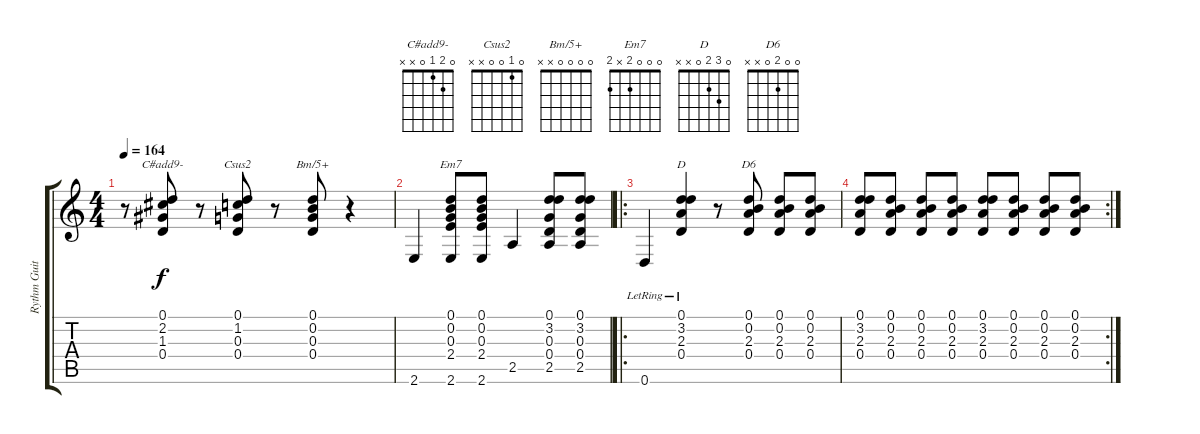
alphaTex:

\track ("Rythm Guitar 1" "Rythm Guit") {instrument acousticguitarnylon}
\staff {score tabs}
\tuning (D4 B3 G3 D3 G2 D2) {hide}
\chord ("C#add9-" 0 2 1 0 x x)
\chord ("Csus2" 0 1 0 0 x x)
\chord ("Bm/5+" 0 0 0 0 x x)
\chord ("Em7" 0 0 0 2 x 2)
\chord ("D" 0 3 2 0 x x)
\chord ("D6" 0 0 2 0 x x)
\ts (4 4)
\tempo 164
\clef g2
\ks c
r.8{dy f} (0.1 2.2 1.3 0.4).8{ch "C#add9-"} r.8 (0.1 1.2 0.3 0.4).8{ch "Csus2"} r.8 (0.1 0.2 0.3 0.4).8{ch "Bm/5+"} r.4 |
2.6.4 (0.1 0.2 0.3 2.4 2.6).8{ch "Em7"} (0.1 0.2 0.3 2.4 2.6).8 2.5.4 (0.1 3.2 0.3 0.4 2.5).8 (0.1 3.2 0.3 0.4 2.5).8 |
\ro
0.6{lr}.4 (0.1{lr} 3.2{lr} 2.3{lr} 0.4{lr}).4{ch "D"} r.8 (0.1 0.2 2.3 0.4).8{ch "D6"} (0.1 0.2 2.3 0.4).8 (0.1 0.2 2.3 0.4).8 |
\rc 2
(0.1 3.2 2.3 0.4).8 (0.1 0.2 2.3 0.4).8 (0.1 0.2 2.3 0.4).8 (0.1 0.2 2.3 0.4).8 (0.1 3.2 2.3 0.4).8 (0.1 0.2 2.3 0.4).8 (0.1 0.2 2.3 0.4).8 (0.1 0.2 2.3 0.4).8
